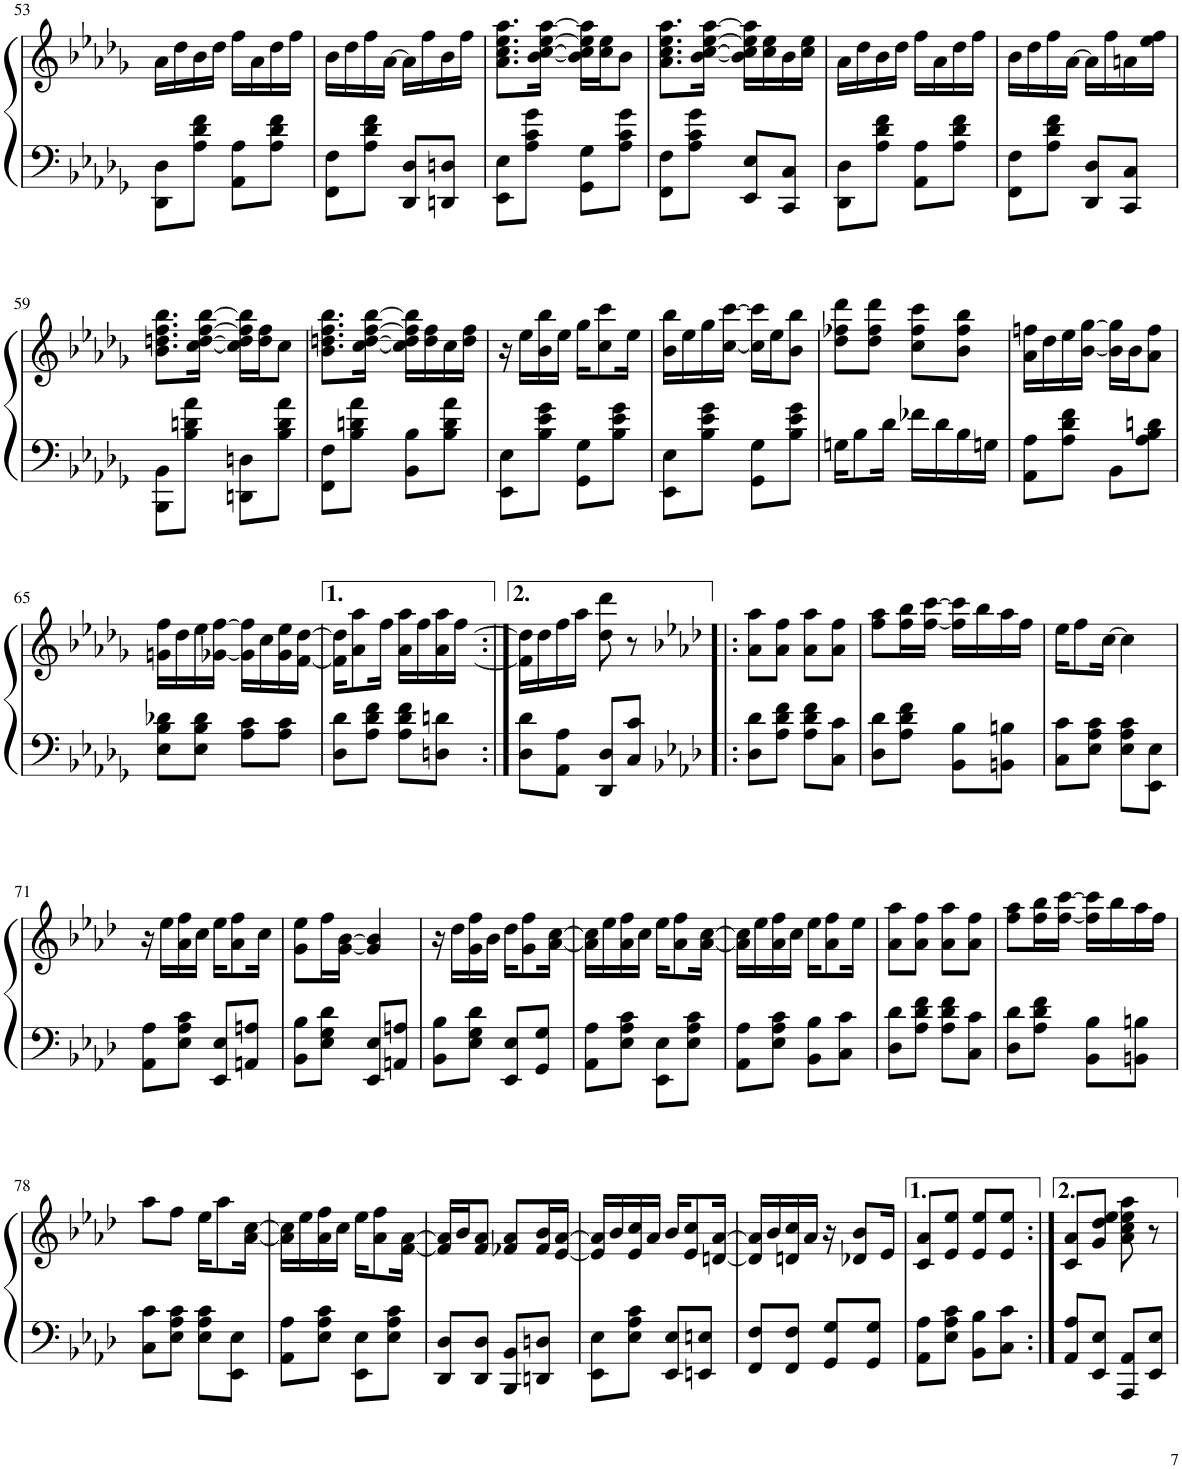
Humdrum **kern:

**kern	**kern
*part1	*part1
*staff2	*staff1
*I"Piano	*
*I'Pno.	*
!!LO:PB:g=z
*clefF4	*clefG2
*k[b-e-a-d-g-]	*k[b-e-a-d-g-]
*M2/4	*M2/4
=53	=53
8DD-\ 8D-\L	16a-\LL
.	16dd-\
8A-\ 8d-\ 8f\J	16b-\
.	16dd-\JJ
8AA-\ 8A-\L	16ff\LL
.	16a-\
8A-\ 8d-\ 8f\J	16dd-\
.	16ff\JJ
=54	=54
8FF\ 8F\L	16b-\LL
.	16dd-\
8A-\ 8d-\ 8f\J	16ff\
.	[16a-\JJ
8DD-/ 8D-/L	16a-\LL]
.	16ff\
8DDn/ 8Dn/J	16b-\
.	16ff\JJ
=55	=55
8EE-\ 8E-\L	8.a-\ 8.cc\ 8.ee-\ 8.aa-\L
8A-\ 8c\ 8g-\J	.
.	[16b-\ [16cc\ [16ee-\ [16aa-\Jk
8GG-\ 8G-\L	16b-\] 16cc\] 16ee-\] 16aa-\]LL
.	16cc\ 16ee-\J
8A-\ 8c\ 8g-\J	8b-\J
=56	=56
8FF\ 8F\L	8.a-\ 8.cc\ 8.ee-\ 8.aa-\L
8A-\ 8c\ 8g-\J	.
.	[16b-\ [16cc\ [16ee-\ [16aa-\Jk
8EE-/ 8E-/L	16b-\] 16cc\] 16ee-\] 16aa-\]LL
.	16cc\ 16ee-\
8CC/ 8C/J	16b-\
.	16cc\ 16ee-\JJ
=57	=57
8DD-\ 8D-\L	16a-\LL
.	16dd-\
8A-\ 8d-\ 8f\J	16b-\
.	16dd-\JJ
8AA-\ 8A-\L	16ff\LL
.	16a-\
8A-\ 8d-\ 8f\J	16dd-\
.	16ff\JJ
=58	=58
8FF\ 8F\L	16b-\LL
.	16dd-\
8A-\ 8d-\ 8f\J	16ff\
.	[16a-\JJ
8DD-/ 8D-/L	16a-\LL]
.	16ff\
8CC/ 8C/J	16an\
.	16ee-\ 16ff\JJ
!!LO:LB:g=z
=59	=59
8BBB-\ 8BB-\L	8.b-\ 8.ddn\ 8.ff\ 8.bb-\L
8B-\ 8dn\ 8a-\J	.
.	[16cc\ [16dd\ [16ff\ [16bb-\Jk
8DDn\ 8Dn\L	16cc\] 16dd\] 16ff\] 16bb-\]LL
.	16dd\ 16ff\J
8B-\ 8d\ 8a-\J	8cc\J
=60	=60
8FF\ 8F\L	8.b-\ 8.ddn\ 8.ff\ 8.bb-\L
8B-\ 8dn\ 8a-\J	.
.	[16cc\ [16dd\ [16ff\ [16bb-\Jk
8BB-\ 8B-\L	16cc\] 16dd\] 16ff\] 16bb-\]LL
.	16dd\ 16ff\
8B-\ 8d\ 8a-\J	16cc\
.	16dd\ 16ff\JJ
=61	=61
8EE-\ 8E-\L	16r
.	16ee-\LL
8B-\ 8e-\ 8g-\J	16b-\ 16bb-\
.	16ee-\JJ
8GG-\ 8G-\L	16gg-\KL
.	8cc\ 8ccc\
8B-\ 8e-\ 8g-\J	.
.	16ee-\Jk
=62	=62
8EE-\ 8E-\L	16b-\ 16bb-\LL
.	16ee-\
8B-\ 8e-\ 8g-\J	16gg-\
.	[16cc\ [16ccc\JJ
8GG-\ 8G-\L	16cc\] 16ccc\]LL
.	16ee-\J
8B-\ 8e-\ 8g-\J	8b-\ 8bb-\J
=63	=63
16Gn\KL	8dd-\ 8ff-X\ 8ddd-\L
8B-\	.
.	8dd-\ 8ff-\ 8ddd-\J
16d-\Jk	.
16f-X\LL	8cc\ 8ff-\ 8ccc\L
16d-\	.
16B-\	8b-\ 8ff-\ 8bb-\J
16Gn\JJ	.
=64	=64
8AA-\ 8A-\L	16a-\ 16ffn\LL
.	16dd-\
8A-\ 8d-\ 8f\J	16ee-\
.	[16b-\ [16gg-\JJ
8BB-\L	16b-\] 16gg-\]LL
.	16b-\J
8A-\ 8B-\ 8dn\J	8a-\ 8ff\J
!!LO:LB:g=z
=65	=65
8E-\ 8B-\ 8d-X\L	16gn\ 16ff\LL
.	16dd-\
8E-\ 8B-\ 8d-\J	16ee-\
.	[16g-X\ [16ff\JJ
8A-\ 8c\L	16g-\] 16ff\]LL
.	16cc\
8A-\ 8c\J	16g-\ 16ee-\
.	[16f\ [>16dd-\JJ
=66	=66
*	*^
8D-\ 8d-\L	16f\] 16dd-\]KL	4..ryy
.	8a-\ 8aa-\	.
8A-\ 8d-\ 8f\J	.	.
.	16ff\Jk	.
8A-\ 8d-\ 8f\L	16a-\ 16aa-\LL	.
.	16ff\	.
8Dn\ 8dn\J	16a-\ 16aa-\	.
.	16ff\JJ	[16f [>16dd-
*	*v	*v
=67:|!	=67:|!
8D-\ 8d-\L	16f\] 16dd-\]LL
.	16dd-\
8AA-\ 8A-\J	16ff\
.	16aa-\JJ
8DD-/ 8D-/L	8dd-\ 8ddd-\
8C/ 8c/J	8r
=68!|:	=68!|:
*k[b-e-a-d-]	*k[b-e-a-d-]
8D-\ 8d-\L	8a-\ 8aa-\L
8A-\ 8d-\ 8f\J	8a-\ 8ff\J
8A-\ 8d-\ 8f\L	8a-\ 8aa-\L
8C\ 8c\J	8a-\ 8ff\J
=69	=69
8D-\ 8d-\L	8ff\ 8aa-\L
8A-\ 8d-\ 8f\J	16ff\ 16bb-\L
.	[16ff\ [16ccc\JJ
8BB-\ 8B-\L	16ff\] 16ccc\]LL
.	16bb-\
8BBn\ 8Bn\J	16aa-\
.	16ff\JJ
=70	=70
8C\ 8c\L	16ee-\KL
.	8ff\
8E-\ 8A-\ 8c\J	.
.	[16cc\Jk
8E-\ 8A-\ 8c\L	4cc\]
8EE-\ 8E-\J	.
!!LO:LB:g=z
=71	=71
8AA-\ 8A-\L	16r
.	16ee-\LL
8E-\ 8A-\ 8c\J	16a-\ 16ff\
.	16cc\JJ
8EE-/ 8E-/L	16ee-\KL
.	8a-\ 8ff\
8AAn/ 8An/J	.
.	16cc\Jk
=72	=72
8BB-\ 8B-\L	8g\ 8ee-\L
8E-\ 8G\ 8d-\J	16ff\L
.	[16g\ [16b-\JJ
8EE-/ 8E-/L	4g/] 4b-/]
8AAn/ 8An/J	.
=73	=73
8BB-\ 8B-\L	16r
.	16dd-\LL
8E-\ 8G\ 8d-\J	16g\ 16ff\
.	16b-\JJ
8EE-/ 8E-/L	16dd-\KL
.	8g\ 8ff\
8GG/ 8G/J	.
.	[16a-\ [16cc\Jk
=74	=74
8AA-\ 8A-\L	16a-\] 16cc\]LL
.	16ee-\
8E-\ 8A-\ 8c\J	16a-\ 16ff\
.	16cc\JJ
8EE-\ 8E-\L	16ee-\KL
.	8a-\ 8ff\
8E-\ 8A-\ 8c\J	.
.	[16a-\ [16cc\Jk
=75	=75
8AA-\ 8A-\L	16a-\] 16cc\]LL
.	16ee-\
8E-\ 8A-\ 8c\J	16a-\ 16ff\
.	16cc\JJ
8BB-\ 8B-\L	16ee-\KL
.	8a-\ 8ff\
8C\ 8c\J	.
.	16ee-\Jk
=76	=76
8D-\ 8d-\L	8a-\ 8aa-\L
8A-\ 8d-\ 8f\J	8a-\ 8ff\J
8A-\ 8d-\ 8f\L	8a-\ 8aa-\L
8C\ 8c\J	8a-\ 8ff\J
=77	=77
8D-\ 8d-\L	8ff\ 8aa-\L
8A-\ 8d-\ 8f\J	16ff\ 16bb-\L
.	[16ff\ [16ccc\JJ
8BB-\ 8B-\L	16ff\] 16ccc\]LL
.	16bb-\
8BBn\ 8Bn\J	16aa-\
.	16ff\JJ
!!LO:LB:g=z
=78	=78
8C\ 8c\L	8aa-\L
8E-\ 8A-\ 8c\J	8ff\J
8E-\ 8A-\ 8c\L	16ee-\KL
.	8aa-\
8EE-\ 8E-\J	.
.	[16a-\ [16cc\Jk
=79	=79
8AA-\ 8A-\L	16a-\] 16cc\]LL
.	16ee-\
8E-\ 8A-\ 8c\J	16a-\ 16ff\
.	16cc\JJ
8EE-\ 8E-\L	16ee-\KL
.	8a-\ 8ff\
8E-\ 8A-\ 8c\J	.
.	[16f\ [16a-\Jk
=80	=80
8DD-/ 8D-/L	16f/] 16a-/]LL
.	16b-/J
8DD-/ 8D-/J	8f/ 8a-/J
8BBB-/ 8BB-/L	8f-X/ 8a-/L
8DDn/ 8Dn/J	16f-/ 16b-/L
.	[16e-/ [16a-/JJ
=81	=81
8EE-\ 8E-\L	16e-/] 16a-/]LL
.	16b-/
8E-\ 8A-\ 8c\J	16e-/ 16cc/
.	16a-/JJ
8EE-/ 8E-/L	16b-/KL
.	8e-/ 8cc/
8EEn/ 8En/J	.
.	[16dn/ [16a-/Jk
=82	=82
8FF/ 8F/L	16d/] 16a-/]LL
.	16b-/
8FF/ 8F/J	16dn/ 16cc/
.	16a-/JJ
8GG/ 8G/L	16r
.	8d-X/ 8b-/L
8GG/ 8G/J	.
.	16e-/Jk
=83	=83
8AA-\ 8A-\L	8c/ 8a-/L
8E-\ 8A-\ 8c\J	8e-/ 8ee-/J
8BB-\ 8B-\L	8e-/ 8ee-/L
8C\ 8c\J	8e-/ 8ee-/J
=84:|!	=84:|!
8AA-/ 8A-/L	8c/ 8a-/L
8EE-/ 8E-/J	8g/ 8dd-/ 8ee-/J
8AAA-/ 8AA-/L	8a-\ 8cc\ 8ee-\ 8aa-\
8EE-/ 8E-/J	8r
=	=
*-	*-
